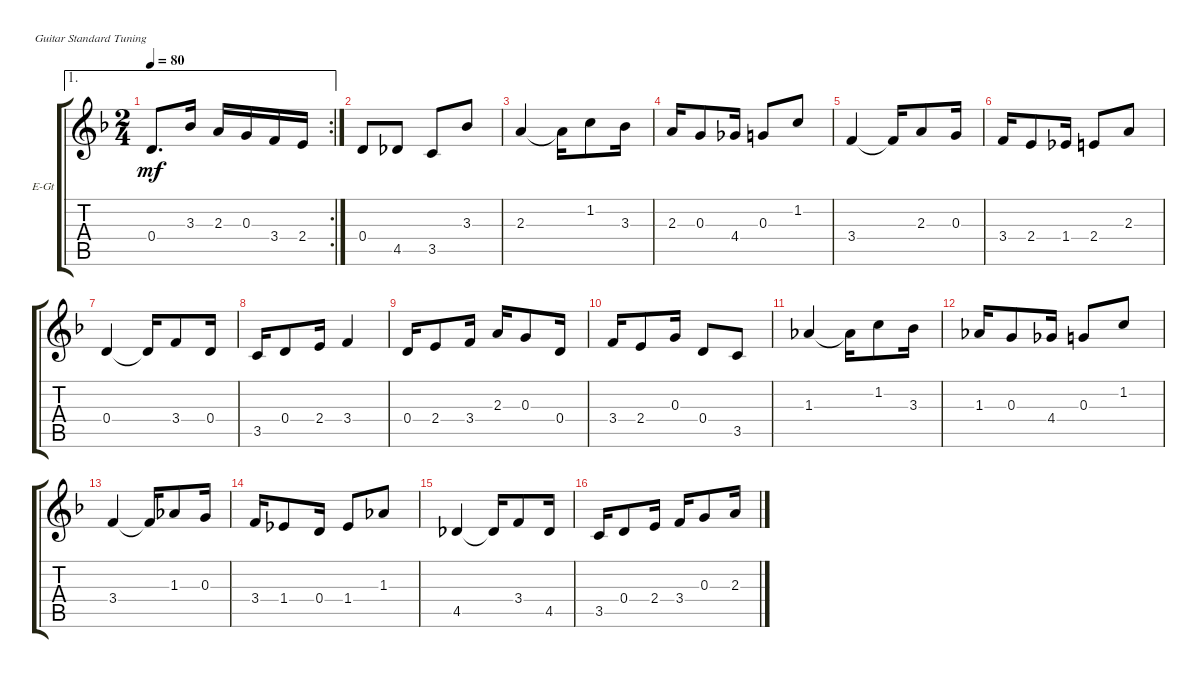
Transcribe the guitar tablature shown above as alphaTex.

\defaultSystemsLayout 4
\bracketExtendMode groupsimilarinstruments
\firstSystemTrackNameOrientation horizontal
\otherSystemsTrackNameOrientation horizontal
\track ("Electric Guitar" "E-Gt") {instrument electricguitarclean}
\staff {score tabs}
\tuning (E4 B3 G3 D3 A2 E2)
\ae 1
\rc 2
\ts (2 4)
\tempo 80
\clef g2
\ks f
0.4.8{d dy mf} 3.3.16 2.3.16 0.3.16 3.4.16 2.4.16 |
0.4.8 4.5.8 3.5.8 3.3.8 |
2.3.4 2.3{t}.16 1.2.8 3.3.16 |
2.3.16 0.3.8 4.4.16 0.3.8 1.2.8 |
3.4.4 3.4{t}.16 2.3.8 0.3.16 |
3.4.16 2.4.8 1.4.16 2.4.8 2.3.8 |
0.4.4 0.4{t}.16 3.4.8 0.4.16 |
3.5.16 0.4.8 2.4.16 3.4.4 |
0.4.16 2.4.8 3.4.16 2.3.16 0.3.8 0.4.16 |
3.4.16 2.4.8 0.3.16 0.4.8 3.5.8 |
1.3.4 1.3{t}.16 1.2.8 3.3.16 |
1.3.16 0.3.8 4.4.16 0.3.8 1.2.8 |
3.4.4 3.4{t}.16 1.3.8 0.3.16 |
3.4.16 1.4.8 0.4.16 1.4.8 1.3.8 |
4.5.4 4.5{t}.16 3.4.8 4.5.16 |
3.5.16 0.4.8 2.4.16 3.4.16 0.3.8 2.3.16
